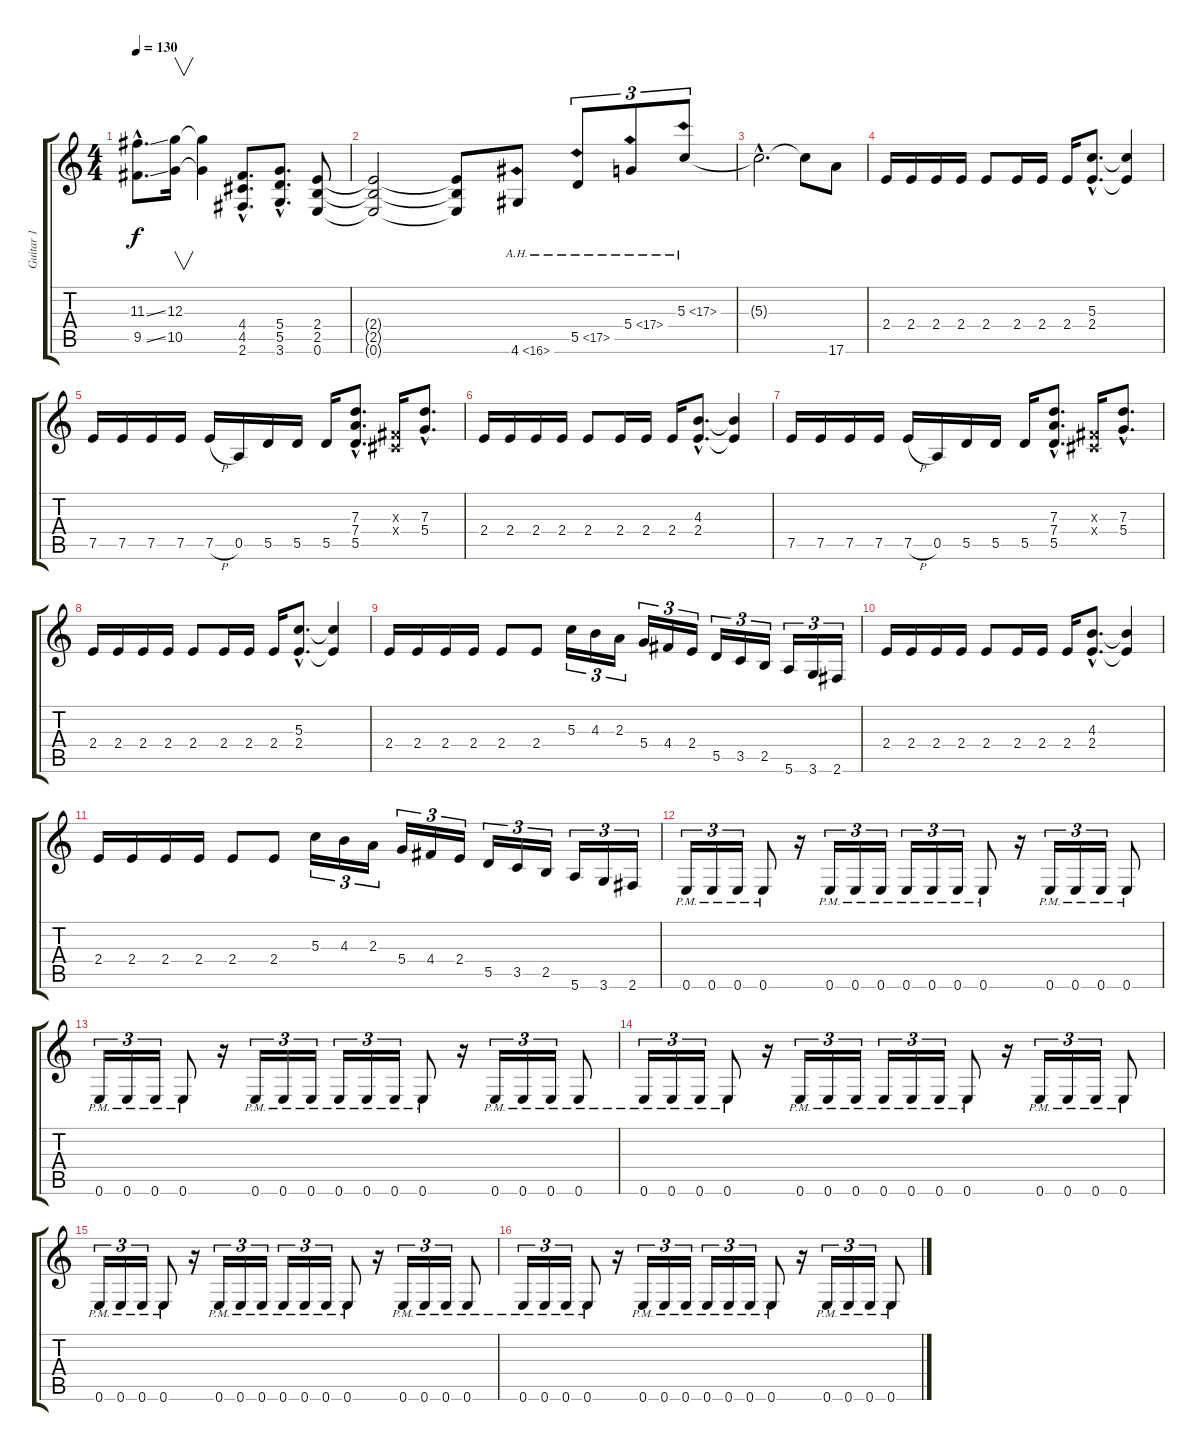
\track ("Guitar 1" "Guitar 1") {instrument overdrivenguitar}
\staff {score tabs}
\tuning (E4 B3 G3 D3 A2 E2) {hide}
\ts (4 4)
\tempo 130
\clef g2
\ks c
(11.3{ss hac} 9.5{ss hac}).8{d dy f} (12.3 10.5).16{v} (12.3{t} 10.5{t}).4 (4.4{hac} 4.5{hac} 2.6{hac}).8{d} (5.4{hac} 5.5{hac} 3.6{hac}).8{d} (2.4 2.5 0.6).8 |
(2.4{t} 2.5{t} 0.6{t}).2 (2.4{t} 2.5{t} 0.6{t}).8 4.6{ah 12}.8 5.5{ah 12}.8{tu (3 2)} 5.4{ah 12}.8{tu (3 2)} 5.3{ah 12}.8{tu (3 2)} |
5.3{hac t}.2{d} 5.3{t}.8 17.6.8 |
2.4.16 2.4.16 2.4.16 2.4.16 2.4.8 2.4.16 2.4.16 2.4.16 (5.3{hac} 2.4{hac}).8{d} (5.3{t} 2.4{t}).4 |
7.5.16 7.5.16 7.5.16 7.5.16 7.5{h}.16 0.5.16 5.5.16 5.5.16 5.5.16 (7.3{hac} 7.4{hac} 5.5{hac}).8{d} (-1.3{x} -1.4{x}).16 (7.3{hac} 5.4{hac}).8{d} |
2.4.16 2.4.16 2.4.16 2.4.16 2.4.8 2.4.16 2.4.16 2.4.16 (4.3{hac} 2.4{hac}).8{d} (4.3{t} 2.4{t}).4 |
7.5.16 7.5.16 7.5.16 7.5.16 7.5{h}.16 0.5.16 5.5.16 5.5.16 5.5.16 (7.3{hac} 7.4{hac} 5.5{hac}).8{d} (-1.3{x} -1.4{x}).16 (7.3{hac} 5.4{hac}).8{d} |
2.4.16 2.4.16 2.4.16 2.4.16 2.4.8 2.4.16 2.4.16 2.4.16 (5.3{hac} 2.4{hac}).8{d} (5.3{t} 2.4{t}).4 |
2.4.16 2.4.16 2.4.16 2.4.16 2.4.8 2.4.8 5.3.16{tu (3 2)} 4.3.16{tu (3 2)} 2.3.16{tu (3 2)} 5.4.16{tu (3 2)} 4.4.16{tu (3 2)} 2.4.16{tu (3 2)} 5.5.16{tu (3 2)} 3.5.16{tu (3 2)} 2.5.16{tu (3 2)} 5.6.16{tu (3 2)} 3.6.16{tu (3 2)} 2.6.16{tu (3 2)} |
2.4.16 2.4.16 2.4.16 2.4.16 2.4.8 2.4.16 2.4.16 2.4.16 (4.3{hac} 2.4{hac}).8{d} (4.3{t} 2.4{t}).4 |
2.4.16 2.4.16 2.4.16 2.4.16 2.4.8 2.4.8 5.3.16{tu (3 2)} 4.3.16{tu (3 2)} 2.3.16{tu (3 2)} 5.4.16{tu (3 2)} 4.4.16{tu (3 2)} 2.4.16{tu (3 2)} 5.5.16{tu (3 2)} 3.5.16{tu (3 2)} 2.5.16{tu (3 2)} 5.6.16{tu (3 2)} 3.6.16{tu (3 2)} 2.6.16{tu (3 2)} |
0.6{pm}.16{tu (3 2)} 0.6{pm}.16{tu (3 2)} 0.6{pm}.16{tu (3 2)} 0.6{pm}.8 r.16 0.6{pm}.16{tu (3 2)} 0.6{pm}.16{tu (3 2)} 0.6{pm}.16{tu (3 2)} 0.6{pm}.16{tu (3 2)} 0.6{pm}.16{tu (3 2)} 0.6{pm}.16{tu (3 2)} 0.6{pm}.8 r.16 0.6{pm}.16{tu (3 2)} 0.6{pm}.16{tu (3 2)} 0.6{pm}.16{tu (3 2)} 0.6{pm}.8 |
0.6{pm}.16{tu (3 2)} 0.6{pm}.16{tu (3 2)} 0.6{pm}.16{tu (3 2)} 0.6{pm}.8 r.16 0.6{pm}.16{tu (3 2)} 0.6{pm}.16{tu (3 2)} 0.6{pm}.16{tu (3 2)} 0.6{pm}.16{tu (3 2)} 0.6{pm}.16{tu (3 2)} 0.6{pm}.16{tu (3 2)} 0.6{pm}.8 r.16 0.6{pm}.16{tu (3 2)} 0.6{pm}.16{tu (3 2)} 0.6{pm}.16{tu (3 2)} 0.6{pm}.8 |
0.6{pm}.16{tu (3 2)} 0.6{pm}.16{tu (3 2)} 0.6{pm}.16{tu (3 2)} 0.6{pm}.8 r.16 0.6{pm}.16{tu (3 2)} 0.6{pm}.16{tu (3 2)} 0.6{pm}.16{tu (3 2)} 0.6{pm}.16{tu (3 2)} 0.6{pm}.16{tu (3 2)} 0.6{pm}.16{tu (3 2)} 0.6{pm}.8 r.16 0.6{pm}.16{tu (3 2)} 0.6{pm}.16{tu (3 2)} 0.6{pm}.16{tu (3 2)} 0.6{pm}.8 |
0.6{pm}.16{tu (3 2)} 0.6{pm}.16{tu (3 2)} 0.6{pm}.16{tu (3 2)} 0.6{pm}.8 r.16 0.6{pm}.16{tu (3 2)} 0.6{pm}.16{tu (3 2)} 0.6{pm}.16{tu (3 2)} 0.6{pm}.16{tu (3 2)} 0.6{pm}.16{tu (3 2)} 0.6{pm}.16{tu (3 2)} 0.6{pm}.8 r.16 0.6{pm}.16{tu (3 2)} 0.6{pm}.16{tu (3 2)} 0.6{pm}.16{tu (3 2)} 0.6{pm}.8 |
0.6{pm}.16{tu (3 2)} 0.6{pm}.16{tu (3 2)} 0.6{pm}.16{tu (3 2)} 0.6{pm}.8 r.16 0.6{pm}.16{tu (3 2)} 0.6{pm}.16{tu (3 2)} 0.6{pm}.16{tu (3 2)} 0.6{pm}.16{tu (3 2)} 0.6{pm}.16{tu (3 2)} 0.6{pm}.16{tu (3 2)} 0.6{pm}.8 r.16 0.6{pm}.16{tu (3 2)} 0.6{pm}.16{tu (3 2)} 0.6{pm}.16{tu (3 2)} 0.6{pm}.8
